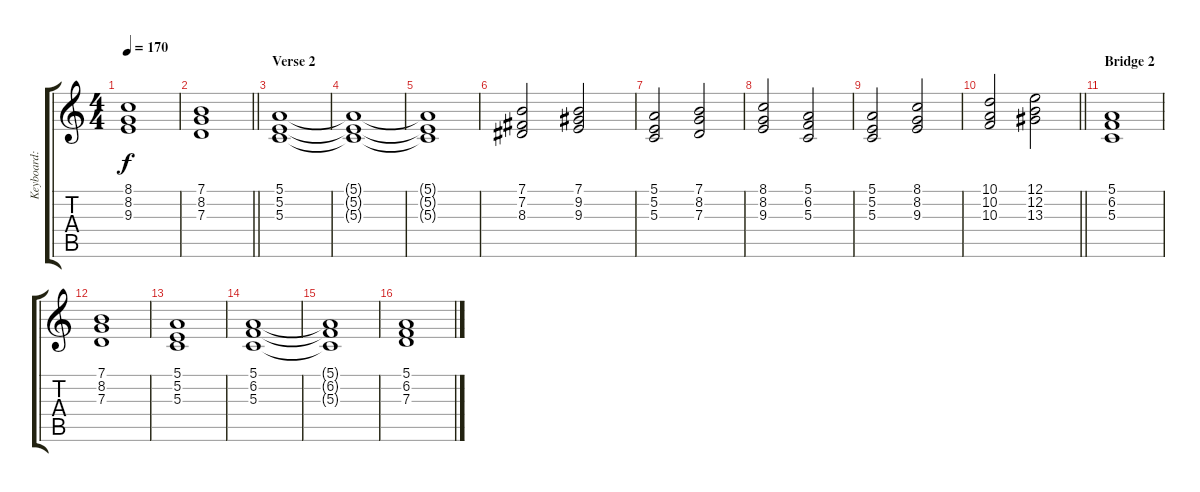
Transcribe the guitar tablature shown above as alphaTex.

\track ("Keyboard: Juha Mäenpää" "Keyboard: ") {instrument stringensemble1}
\staff {score tabs}
\tuning (E4 B3 G3 D3 A2 E2) {hide}
\ts (4 4)
\tempo 170
\clef g2
\ks aminor
(8.1 8.2 9.3).1{dy f} |
\barLineRight lightlight
(7.1 8.2 7.3).1 |
\section ("" "Verse 2")
(5.1 5.2 5.3).1 |
(5.1{t} 5.2{t} 5.3{t}).1 |
(5.1{t} 5.2{t} 5.3{t}).1 |
(7.1 7.2 8.3).2 (7.1 9.2 9.3).2 |
(5.1 5.2 5.3).2 (7.1 8.2 7.3).2 |
(8.1 8.2 9.3).2 (5.1 6.2 5.3).2 |
(5.1 5.2 5.3).2 (8.1 8.2 9.3).2 |
\barLineRight lightlight
(10.1 10.2 10.3).2 (12.1 12.2 13.3).2 |
\section ("" "Bridge 2")
(5.1 6.2 5.3).1 |
(7.1 8.2 7.3).1 |
(5.1 5.2 5.3).1 |
(5.1 6.2 5.3).1 |
(5.1{t} 6.2{t} 5.3{t}).1 |
(5.1 6.2 7.3).1
